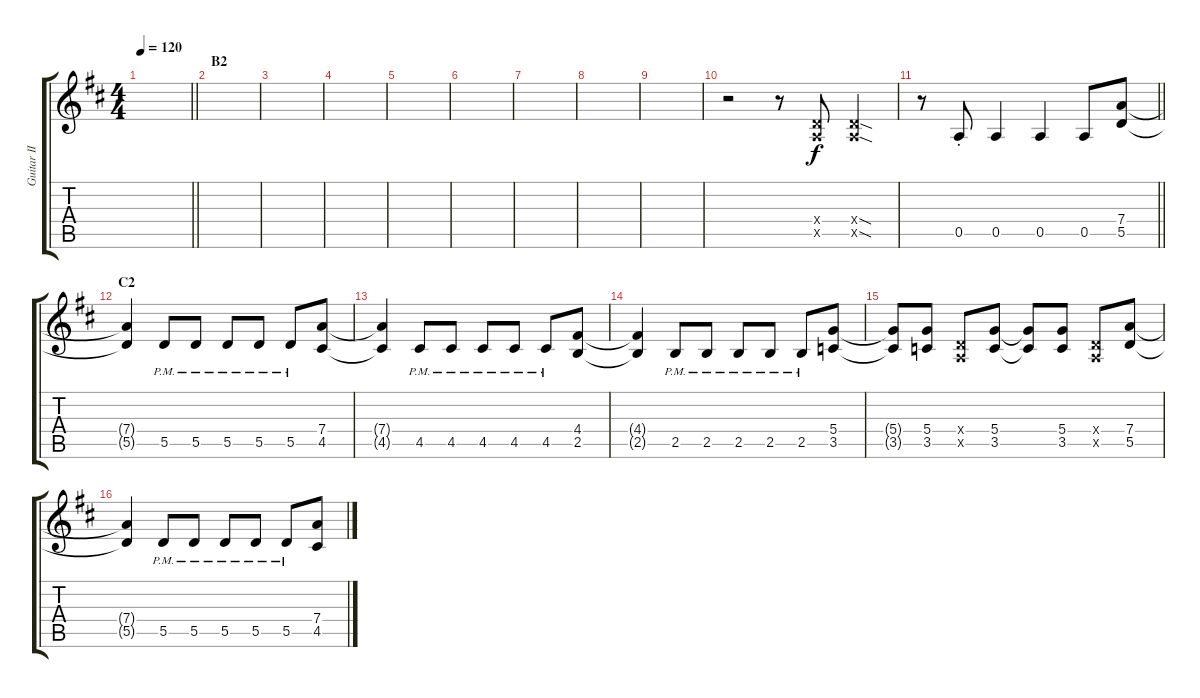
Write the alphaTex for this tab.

\track ("Guitar II (Hirasawa Yui)" "Guitar II ") {instrument overdrivenguitar}
\staff {score tabs}
\tuning (E4 B3 G3 D3 A2 E2) {hide}
\ts (4 4)
\tempo 120
\clef g2
\barLineRight lightlight
\ks d
|
\section ("" "B2")
|
|
|
|
|
|
|
|
r.2 r.8 (0.4{x} 0.5{x}).8 (0.4{sod x} 0.5{sod x}).4 |
\barLineRight lightlight
r.8 0.5{st}.8 0.5.4 0.5.4 0.5.8 (7.4 5.5).8 |
\section ("" "C2")
(7.4{t} 5.5{t}).4 5.5{pm}.8 5.5{pm}.8 5.5{pm}.8 5.5{pm}.8 5.5{pm}.8 (7.4 4.5).8 |
(7.4{t} 4.5{t}).4 4.5{pm}.8 4.5{pm}.8 4.5{pm}.8 4.5{pm}.8 4.5{pm}.8 (4.4 2.5).8 |
(4.4{t} 2.5{t}).4 2.5{pm}.8 2.5{pm}.8 2.5{pm}.8 2.5{pm}.8 2.5{pm}.8 (5.4 3.5).8 |
(5.4{t} 3.5{t}).8 (5.4 3.5).8 (0.4{x} 0.5{x}).8 (5.4 3.5).8 (5.4{t} 3.5{t}).8 (5.4 3.5).8 (0.4{x} 0.5{x}).8 (7.4 5.5).8 |
(7.4{t} 5.5{t}).4 5.5{pm}.8 5.5{pm}.8 5.5{pm}.8 5.5{pm}.8 5.5{pm}.8 (7.4 4.5).8
